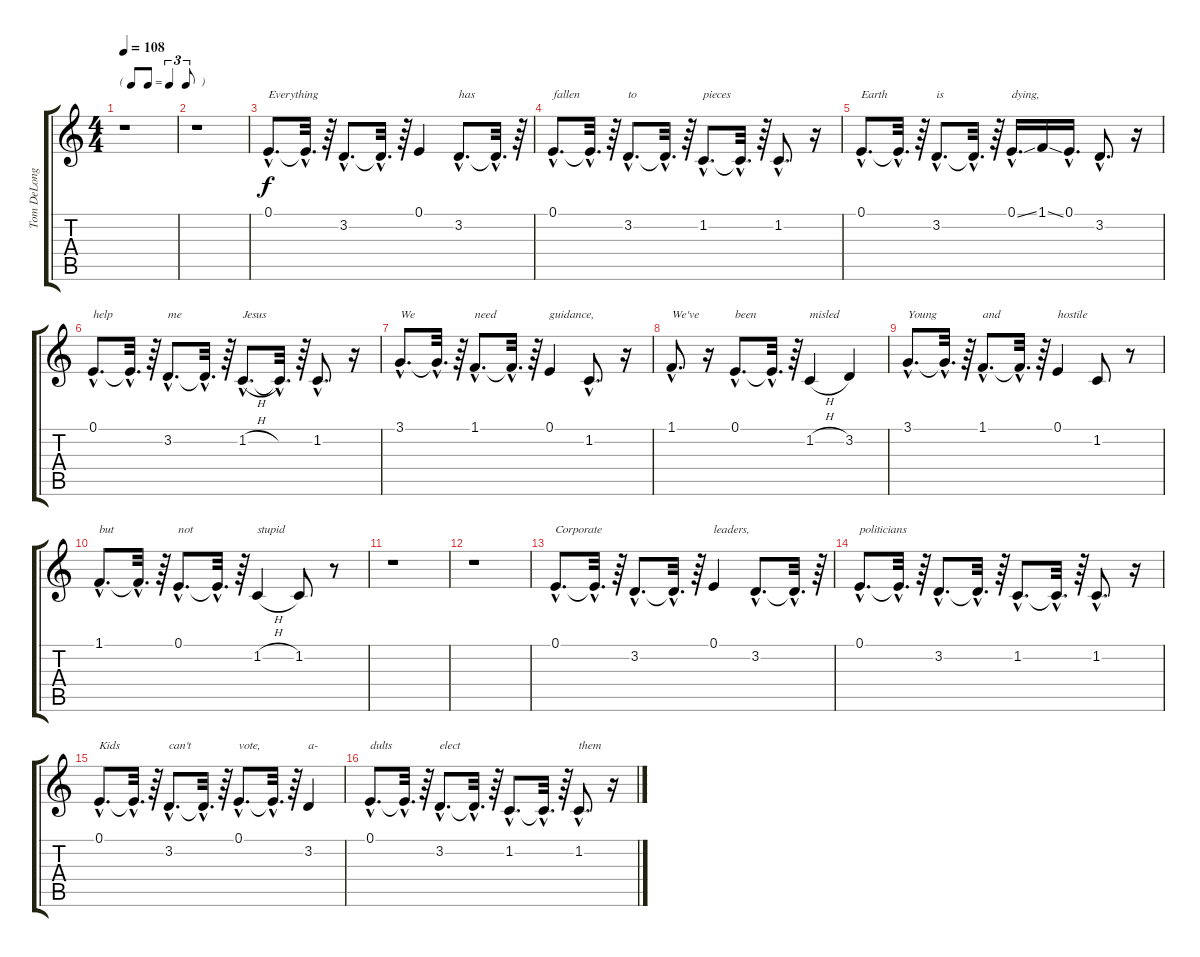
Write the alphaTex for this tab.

\track ("Tom DeLonge (Vocals)" "Tom DeLong") {instrument baritonesax}
\staff {score tabs}
\tuning (E4 B3 G3 D3 A2 E2) {hide}
\ts (4 4)
\tf triplet8th
\tempo 108
\clef g2
\ks c
r.1{dy f} |
r.1 |
0.1{hac}.8{d txt "Everything"} 0.1{hac t}.32{d} r.64 3.2{hac}.8{d} 3.2{hac t}.32{d} r.64 0.1.4 3.2{hac}.8{d txt "has"} 3.2{hac t}.32{d} r.64 |
0.1{hac}.8{d txt "fallen"} 0.1{hac t}.32{d} r.64 3.2{hac}.8{d txt "to"} 3.2{hac t}.32{d} r.64 1.2{hac}.8{d txt "pieces"} 1.2{hac t}.32{d} r.64 1.2{hac}.8{d} r.16 |
0.1{hac}.8{d txt "Earth"} 0.1{hac t}.32{d} r.64 3.2{hac}.8{d txt "is"} 3.2{hac t}.32{d} r.64 0.1{ss hac}.16{d txt "dying,"} 1.1{ss}.16 0.1{hac}.16{d} 3.2{hac}.8{d} r.16 |
0.1{hac}.8{d txt "help"} 0.1{hac t}.32{d} r.64 3.2{hac}.8{d txt "me"} 3.2{hac t}.32{d} r.64 1.2{h hac}.8{d txt "Jesus"} 1.2{hac t}.32{d} r.64 1.2{hac}.8{d} r.16 |
3.1{hac}.8{d txt "We"} 3.1{hac t}.32{d} r.64 1.1{hac}.8{d txt "need"} 1.1{hac t}.32{d} r.64 0.1.4{txt "guidance,"} 1.2{hac}.8{d} r.16 |
1.1{hac}.8{d txt "We've"} r.16 0.1{hac}.8{d txt "been"} 0.1{hac t}.32{d} r.64 1.2{h}.4{txt "misled"} 3.2.4 |
3.1{hac}.8{d txt "Young"} 3.1{hac t}.32{d} r.64 1.1{hac}.8{d txt "and"} 1.1{hac t}.32{d} r.64 0.1.4{txt "hostile"} 1.2.8 r.8 |
1.1{hac}.8{d txt "but"} 1.1{hac t}.32{d} r.64 0.1{hac}.8{d txt "not"} 0.1{hac t}.32{d} r.64 1.2{h}.4{txt "stupid"} 1.2.8 r.8 |
r.1 |
r.1 |
0.1{hac}.8{d txt "Corporate"} 0.1{hac t}.32{d} r.64 3.2{hac}.8{d} 3.2{hac t}.32{d} r.64 0.1.4{txt "leaders,"} 3.2{hac}.8{d} 3.2{hac t}.32{d} r.64 |
0.1{hac}.8{d txt "politicians"} 0.1{hac t}.32{d} r.64 3.2{hac}.8{d} 3.2{hac t}.32{d} r.64 1.2{hac}.8{d} 1.2{hac t}.32{d} r.64 1.2{hac}.8{d} r.16 |
0.1{hac}.8{d txt "Kids"} 0.1{hac t}.32{d} r.64 3.2{hac}.8{d txt "can't"} 3.2{hac t}.32{d} r.64 0.1{hac}.8{d txt "vote,"} 0.1{hac t}.32{d} r.64 3.2.4{txt "a-"} |
0.1{hac}.8{d txt "dults"} 0.1{hac t}.32{d} r.64 3.2{hac}.8{d txt "elect"} 3.2{hac t}.32{d} r.64 1.2{hac}.8{d} 1.2{hac t}.32{d} r.64 1.2{hac}.8{d txt "them"} r.16
